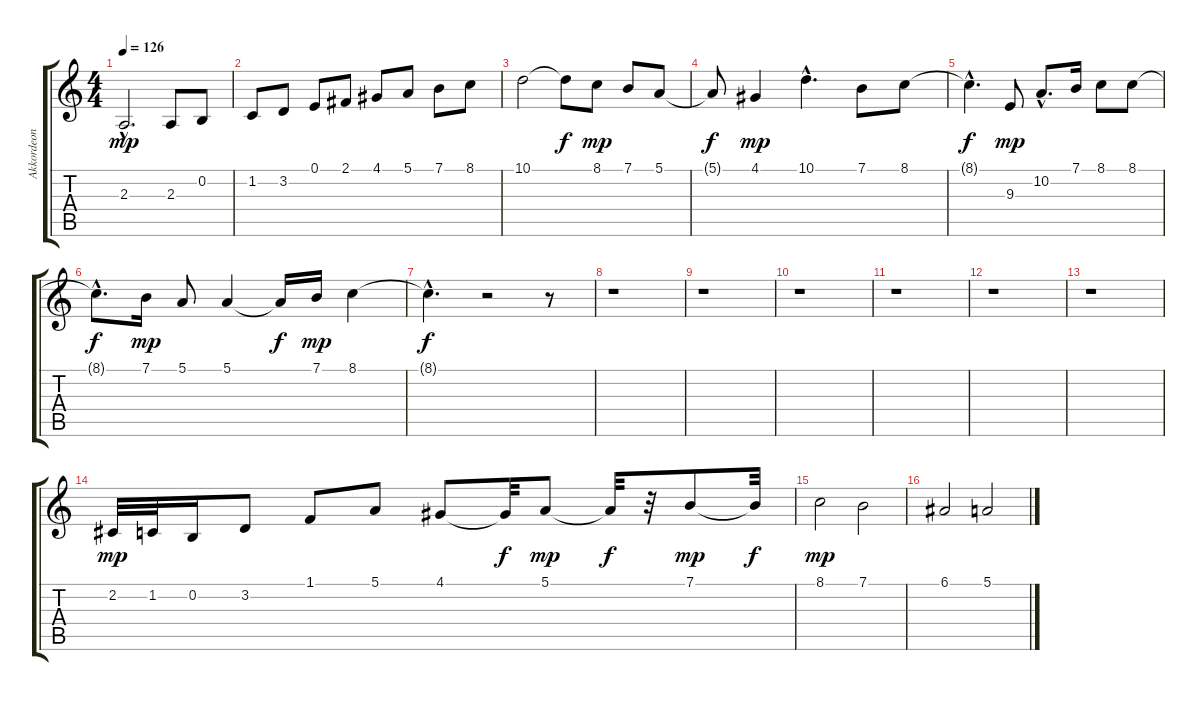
\track ("Akkordeon" "Akkordeon") {instrument tangoaccordion}
\staff {score tabs}
\tuning (E4 B3 G3 D3 A2 E2) {hide}
\ts (4 4)
\tempo 126
\clef g2
\ks c
2.3{hac}.2{d dy mp} 2.3.8 0.2.8 |
1.2.8 3.2.8 0.1.8 2.1.8 4.1.8 5.1.8 7.1.8 8.1.8 |
10.1.2 10.1{t}.8{dy f} 8.1.8{dy mp} 7.1.8 5.1.8 |
5.1{t}.8{dy f} 4.1.4{dy mp} 10.1{hac}.4{d} 7.1.8 8.1.8 |
8.1{hac t}.4{d dy f} 9.3.8{dy mp} 10.2{hac}.8{d} 7.1.16 8.1.8 8.1.8 |
8.1{hac t}.8{d dy f} 7.1.16{dy mp} 5.1.8 5.1.4 5.1{t}.16{dy f} 7.1.16{dy mp} 8.1.4 |
8.1{hac t}.4{d dy f} r.2 r.8 |
r.1 |
r.1 |
r.1 |
r.1 |
r.1 |
r.1 |
2.2.32{dy mp} 1.2.32 0.2.16 3.2.8 1.1.8 5.1.8 4.1.8 4.1{t}.32{dy f} 5.1.8{dy mp} 5.1{t}.32{dy f} r.32 7.1.8{dy mp} 7.1{t}.32{dy f} |
8.1.2{dy mp} 7.1.2 |
6.1.2 5.1.2
